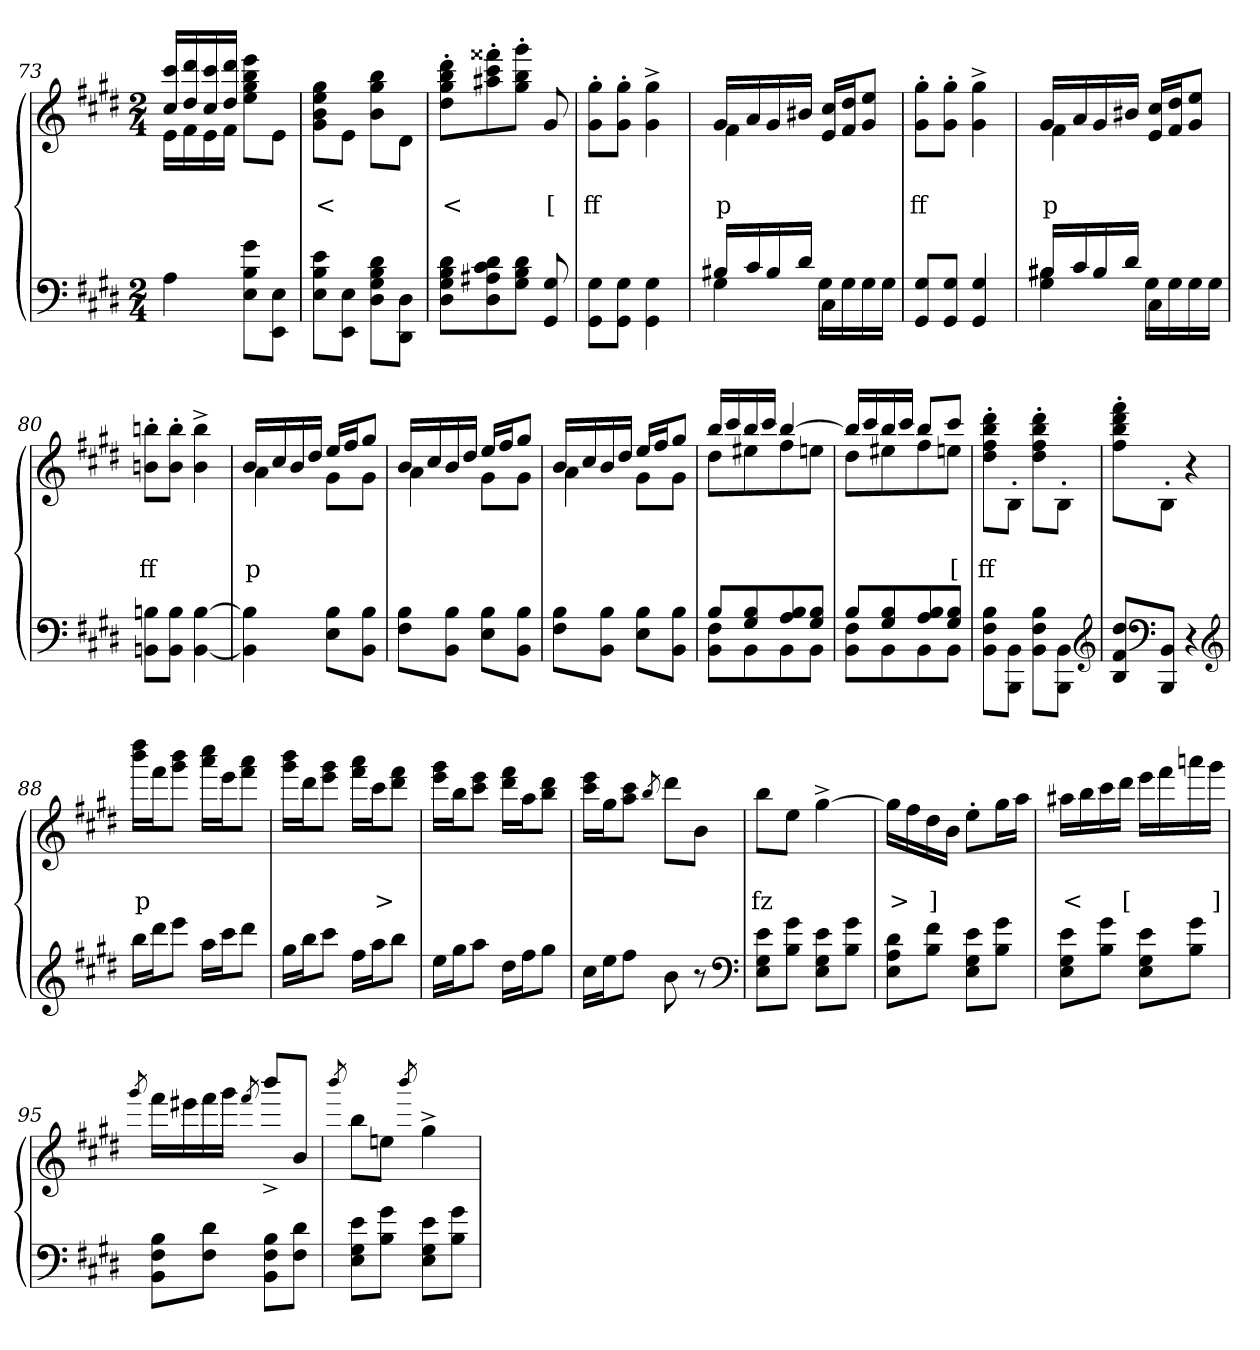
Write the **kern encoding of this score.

**kern	**kern	**text	**text
*part2	*part1	*part1	*part1
*staff2	*staff1	*staff1	*staff1
*clefF4	*clefG2	*	*
*k[f#c#g#d#]	*k[f#c#g#d#]	*	*
*M2/4	*M2/4	*	*
=73	=73	=73	=73
*	*^	*	*
4A	16ccc# 16cc#LL	16e\LL	.	.
.	16ddd# 16dd#	16f#	.	.
.	16ccc# 16cc#	16e	.	.
.	16ddd# 16dd#JJ	16f#JJ	.	.
8g# 8B 8EL	8eee 8bb 8gg# 8eeL	4ryy	.	.
8E 8EEJ	8eJ	.	.	.
*	*v	*v	*	*
=74	=74	=74	=74
8e\ 8B 8EL	8gg# 8ee 8b 8g#L	.	<
8E 8EEJ	8eJ	.	.
8d#\ 8B 8G# 8D#L	8bb 8gg# 8bL	.	.
8D# 8DD#J	8d#J	.	.
=75	=75	=75	=75
8d#\ 8B 8G# 8D#L	8ddd#\'> 8bb'> 8gg#'> 8dd#'>L	.	<
8d# 8c# 8A#X 8D#	8fff##X'> 8ccc#'> 8aa#X'>	.	.
8d# 8B 8G#J	8ggg#'> 8bb'> 8gg#'>J	.	.
8G# 8GG#	8g#	.	[
=76	=76	=76	=76
8G#\ 8GG#L	8gg#\'> 8g#'>L	.	ff
8G# 8GG#J	8gg#'> 8g#'>J	.	.
4G#\ 4GG#	4gg#^> 4g#^>	.	.
=77	=77	=77	=77
*^	*^	*	*
16B#XLL	4G#	16g#LL	4f#	.	p
16c#	.	16a	.	.	.
16B#	.	16g#	.	.	.
16d#JJ	.	16b#XJJ	.	.	.
4C#\	16G#LL	16cc# 16eLL	4ryy	.	.
.	16G#	16dd# 16f#J	.	.	.
.	16G#	8ee 8g#J	.	.	.
.	16G#JJ	.	.	.	.
*v	*v	*	*	*	*
*	*v	*v	*	*
=78	=78	=78	=78
8G# 8GG#L	8gg#\'> 8g#'>L	.	ff
8G# 8GG#J	8gg#'> 8g#'>J	.	.
4G# 4GG#	4gg#^> 4g#^>	.	.
=79	=79	=79	=79
*^	*^	*	*
16B#XLL	4B# 4G#	16g#LL	4f#	.	p
16c#	.	16a	.	.	.
16B#	.	16g#	.	.	.
16d#JJ	.	16b#XJJ	.	.	.
4C#\	16G#LL	16cc# 16eLL	4ryy	.	.
.	16G#	16dd# 16f#J	.	.	.
.	16G#	8ee 8g#J	.	.	.
.	16G#JJ	.	.	.	.
*v	*v	*	*	*	*
*	*v	*v	*	*
=80	=80	=80	=80
8Bn\ 8BBnL	8bbn\'> 8bn'>L	.	ff
8B 8BBJ	8bb'> 8b'>J	.	.
[4B [4BB	4bb^> 4b^>	.	.
=81	=81	=81	=81
*	*^	*	*
4B] 4BB]	16bLL	4a	.	p
.	16cc#	.	.	.
.	16b	.	.	.
.	16dd#JJ	.	.	.
8B\ 8EL	16eeLL	8g#\L	.	.
.	16ff#J	.	.	.
8B 8BBJ	8gg#J	8g#J	.	.
=82	=82	=82	=82	=82
8B\ 8F#L	16bLL	4a	.	.
.	16cc#	.	.	.
8B 8BBJ	16b	.	.	.
.	16dd#JJ	.	.	.
8B\ 8EL	16eeLL	8g#\L	.	.
.	16ff#J	.	.	.
8B 8BBJ	8gg#J	8g#J	.	.
=83	=83	=83	=83	=83
8B\ 8F#L	16bLL	4a	.	.
.	16cc#	.	.	.
8B 8BBJ	16b	.	.	.
.	16dd#JJ	.	.	.
8B\ 8EL	16eeLL	8g#\L	.	.
.	16ff#J	.	.	.
8B 8BBJ	8gg#J	8g#J	.	.
=84	=84	=84	=84	=84
*^	*	*	*	*
8BL	8BB\ 8F#L	16bbLL	8dd#\L	.	.
.	.	16ccc#	.	.	.
8B 8G#	8BB	16bb	8ee#X	.	.
.	.	16ccc#JJ	.	.	.
8B 8A	8BB	[4bb	8ff#	.	.
8B 8G#J	8BBJ	.	8eenJ	.	.
=85	=85	=85	=85	=85	=85
8BL	8BB\ 8F#L	16bbLL]	8dd#\L	.	.
.	.	16ccc#	.	.	.
8B 8G#	8BB	16bb	8ee#X	.	.
.	.	16ccc#JJ	.	.	.
8B 8A	8BB	8bbL	8ff#	.	.
8B 8G#J	8BBJ	8ccc#J	8eenJ	.	[
*v	*v	*	*	*	*
*	*v	*v	*	*
=86	=86	=86	=86
8B\ 8F# 8BBL	8ddd#'> 8bb\'> 8ff#'> 8dd#'>L	.	ff
8BB 8BBBJ	8B'>J	.	.
8B\ 8F# 8BBL	8ddd#'> 8bb\'> 8ff#'> 8dd#'>L	.	.
8BB 8BBBJ	8B'>J	.	.
*clefG2	*	*	*
=87	=87	=87	=87
8dd# 8f# 8BL	8fff#\'> 8ddd#'> 8bb'> 8ff#'>L	.	.
*clefF4	*	*	*
8BB 8BBBJ	8B'>J	.	.
4r	4r	.	.
*clefG2	*	*	*
=88	=88	=88	=88
16bbLL	16dddd# 16bbbLL	.	p
16ddd#J	16fff#J	.	.
8eeeJ	8bbb 8ggg#J	.	.
16aaLL	16cccc# 16aaaLL	.	.
16ccc#J	16eeeJ	.	.
8ddd#J	8aaa 8fff#J	.	.
=89	=89	=89	=89
16gg#LL	16bbb 16ggg#LL	.	.
16bbJ	16ddd#J	.	.
8ccc#J	8ggg# 8eeeJ	.	.
16ff#LL	16aaa 16fff#LL	.	.
16aaJ	16ccc#J	.	>
8bbJ	8fff# 8ddd#J	.	.
=90	=90	=90	=90
16eeLL	16ggg# 16eeeLL	.	.
16gg#J	16bbJ	.	.
8aaJ	8eee 8ccc#J	.	.
16dd#LL	16fff# 16ddd#LL	.	.
16ff#J	16aaJ	.	.
8gg#J	8ddd# 8bbJ	.	.
=91	=91	=91	=91
16cc#LL	16eee 16ccc#LL	.	.
16eeJ	16gg#J	.	.
8ff#J	8ccc# 8aaJ	.	.
.	8qbb/	.	.
8b	8ddd#L	.	.
8r	8bJ	.	.
*clefF4	*	*	*
=92	=92	=92	=92
8e 8G# 8EL	8bbL	.	fz
8g# 8BJ	8eeJ	.	.
8e 8G# 8EL	[4gg#^>	.	.
8g# 8BJ	.	.	.
=93	=93	=93	=93
8d# 8A 8EL	16gg#LL]	.	>
.	16ff#	.	.
8f# 8BJ	16dd#	.	]
.	16bJJ	.	.
8e 8G# 8EL	8ee'>L	.	.
8g# 8BJ	16gg#L	.	.
.	16aaJJ	.	.
=94	=94	=94	=94
8e 8G# 8EL	16aa#XLL	.	<
.	16bb	.	.
8g# 8BJ	16ccc#	.	.
.	16ddd#JJ	.	[
8e 8G# 8EL	16eeeLL	.	.
.	16fff#	.	.
8g# 8BJ	16aaan	.	.
.	16ggg#JJ	.	]
=95	=95	=95	=95
.	8qggg#/	.	.
8B 8F# 8BBL	16fff#LL	.	.
.	16eee#X	.	.
8d# 8F#J	16fff#	.	.
.	16ggg#JJ	.	.
.	8qfff#/	.	.
8B 8F# 8BBL	8bbb^>\L	.	.
8d# 8F#J	8b/J	.	.
=96	=96	=96	=96
.	8qbbb/	.	.
8e 8G# 8EL	8bbL	.	.
8g# 8BJ	8eenJ	.	.
.	8qbbb/	.	.
8e 8G# 8EL	4gg#^>	.	.
8g# 8BJ	.	.	.
=	=	=	=
*-	*-	*-	*-
